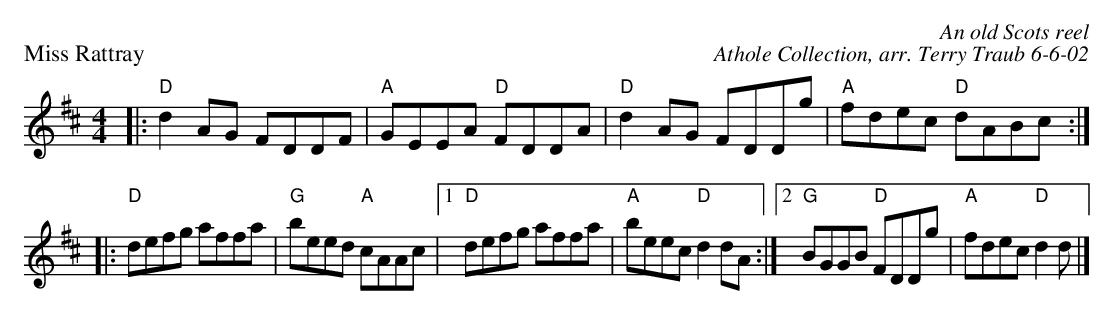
X:1
P: Miss Rattray
C: An old Scots reel
C: Athole Collection, arr. Terry Traub 6-6-02
M: 4/4
K: D
L: 1/8
|: "D" d2 AG FDDF|"A"GEEA "D"FDDA |"D" d2 AG FDDg| "A"fdec "D"dABc :|
|: "D"defg affa|"G"beed "A"cAAc| [1 "D"defg affa| "A"beec "D"d2 dA :| [2 "G"BGGB "D"FDDg| "A"fdec "D"d2 d |]
